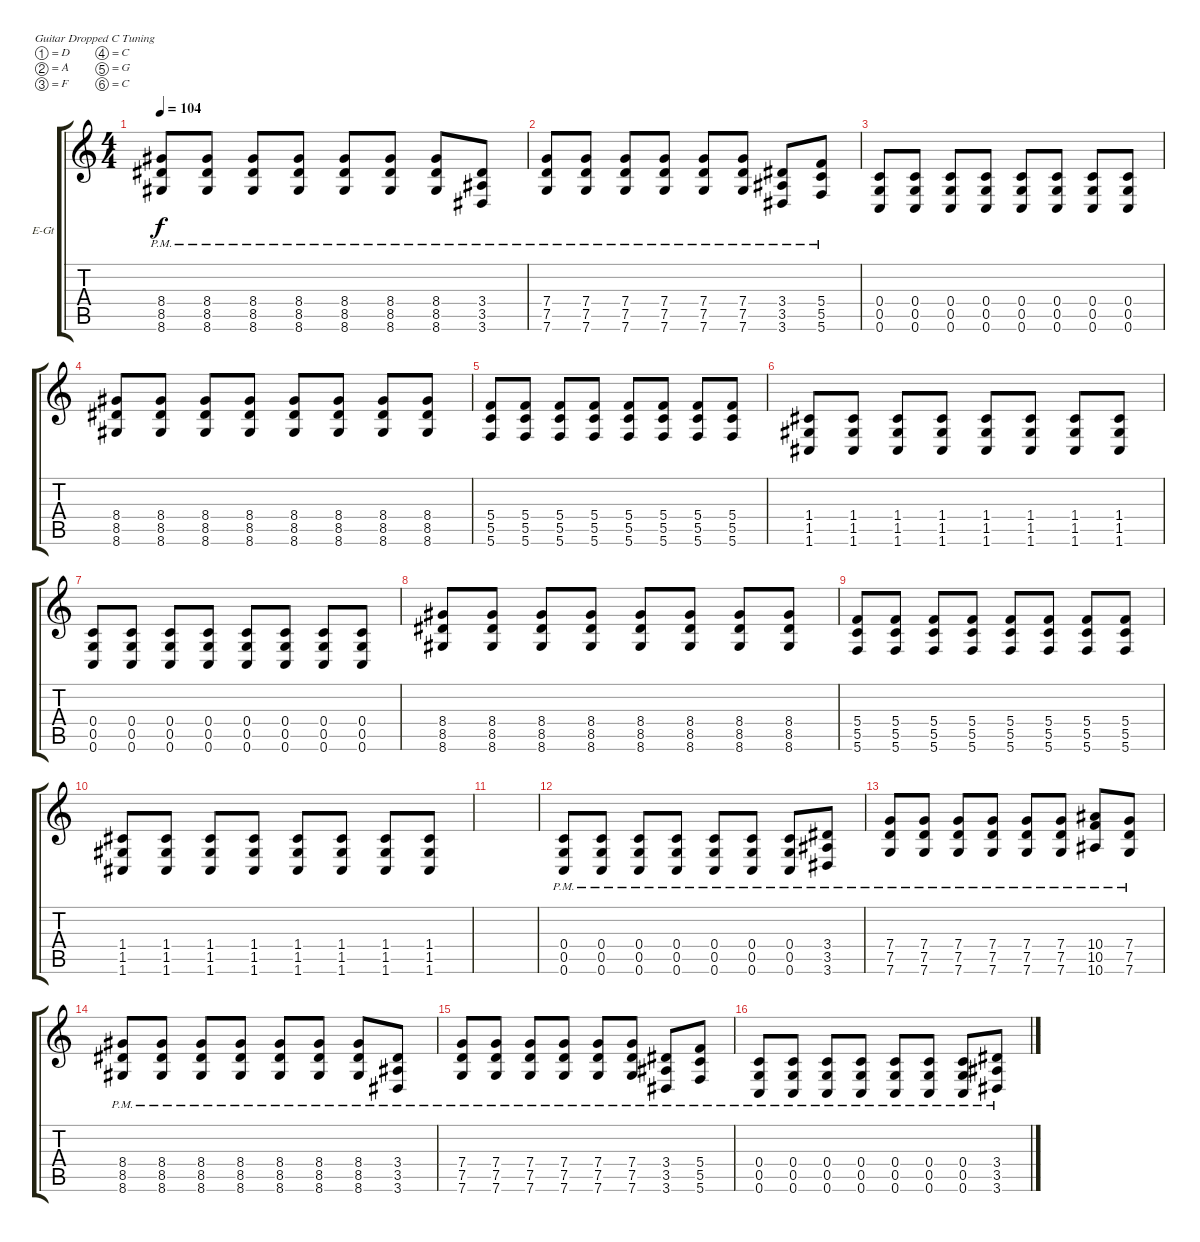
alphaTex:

\defaultSystemsLayout 4
\bracketExtendMode groupsimilarinstruments
\firstSystemTrackNameOrientation horizontal
\otherSystemsTrackNameOrientation horizontal
\track ("Electric Guitar" "E-Gt") {instrument distortionguitar}
\staff {score tabs}
\tuning (D4 A3 F3 C3 G2 C2)
\ts (4 4)
\tempo 104
\clef g2
\scale
0.333333
\ks c
(8.4{pm} 8.5{pm} 8.6{pm}).8{dy f} (8.4{pm} 8.5{pm} 8.6{pm}).8 (8.4{pm} 8.5{pm} 8.6{pm}).8 (8.4{pm} 8.5{pm} 8.6{pm}).8 (8.4{pm} 8.5{pm} 8.6{pm}).8 (8.4{pm} 8.5{pm} 8.6{pm}).8 (8.4{pm} 8.5{pm} 8.6{pm}).8 (3.4{pm} 3.5{pm} 3.6{pm}).8 |
\scale
0.333333 (7.4{pm} 7.5{pm} 7.6{pm}).8 (7.4{pm} 7.5{pm} 7.6{pm}).8 (7.4{pm} 7.5{pm} 7.6{pm}).8 (7.4{pm} 7.5{pm} 7.6{pm}).8 (7.4{pm} 7.5{pm} 7.6{pm}).8 (7.4{pm} 7.5{pm} 7.6{pm}).8 (3.4{pm} 3.5{pm} 3.6{pm}).8 (5.4{pm} 5.5{pm} 5.6{pm}).8 |
\scale
0.333333 (0.4 0.5 0.6).8 (0.4 0.5 0.6).8 (0.4 0.5 0.6).8 (0.4 0.5 0.6).8 (0.4 0.5 0.6).8 (0.4 0.5 0.6).8 (0.4 0.5 0.6).8 (0.4 0.5 0.6).8 |
\scale
0.333333 (8.4 8.5 8.6).8 (8.4 8.5 8.6).8 (8.4 8.5 8.6).8 (8.4 8.5 8.6).8 (8.4 8.5 8.6).8 (8.4 8.5 8.6).8 (8.4 8.5 8.6).8 (8.4 8.5 8.6).8 |
\scale
0.333333 (5.4 5.5 5.6).8 (5.4 5.5 5.6).8 (5.4 5.5 5.6).8 (5.4 5.5 5.6).8 (5.4 5.5 5.6).8 (5.4 5.5 5.6).8 (5.4 5.5 5.6).8 (5.4 5.5 5.6).8 |
\scale
0.333333 (1.4 1.5 1.6).8 (1.4 1.5 1.6).8 (1.4 1.5 1.6).8 (1.4 1.5 1.6).8 (1.4 1.5 1.6).8 (1.4 1.5 1.6).8 (1.4 1.5 1.6).8 (1.4 1.5 1.6).8 |
\scale
0.333333 (0.4 0.5 0.6).8 (0.4 0.5 0.6).8 (0.4 0.5 0.6).8 (0.4 0.5 0.6).8 (0.4 0.5 0.6).8 (0.4 0.5 0.6).8 (0.4 0.5 0.6).8 (0.4 0.5 0.6).8 |
\scale
0.333333 (8.4 8.5 8.6).8 (8.4 8.5 8.6).8 (8.4 8.5 8.6).8 (8.4 8.5 8.6).8 (8.4 8.5 8.6).8 (8.4 8.5 8.6).8 (8.4 8.5 8.6).8 (8.4 8.5 8.6).8 |
\scale
0.333333 (5.4 5.5 5.6).8 (5.4 5.5 5.6).8 (5.4 5.5 5.6).8 (5.4 5.5 5.6).8 (5.4 5.5 5.6).8 (5.4 5.5 5.6).8 (5.4 5.5 5.6).8 (5.4 5.5 5.6).8 |
\scale
0.333333 (1.4 1.5 1.6).8 (1.4 1.5 1.6).8 (1.4 1.5 1.6).8 (1.4 1.5 1.6).8 (1.4 1.5 1.6).8 (1.4 1.5 1.6).8 (1.4 1.5 1.6).8 (1.4 1.5 1.6).8 |
\scale
0.333333 |
\scale
0.333333 (0.4{pm} 0.5{pm} 0.6{pm}).8 (0.4{pm} 0.5{pm} 0.6{pm}).8 (0.4{pm} 0.5{pm} 0.6{pm}).8 (0.4{pm} 0.5{pm} 0.6{pm}).8 (0.4{pm} 0.5{pm} 0.6{pm}).8 (0.4{pm} 0.5{pm} 0.6{pm}).8 (0.4{pm} 0.5{pm} 0.6{pm}).8 (3.4{pm} 3.5{pm} 3.6{pm}).8 |
\scale
0.333333 (7.4{pm} 7.5{pm} 7.6{pm}).8 (7.4{pm} 7.5{pm} 7.6{pm}).8 (7.4{pm} 7.5{pm} 7.6{pm}).8 (7.4{pm} 7.5{pm} 7.6{pm}).8 (7.4{pm} 7.5{pm} 7.6{pm}).8 (7.4{pm} 7.5{pm} 7.6{pm}).8 (10.4{pm} 10.5{pm} 10.6{pm}).8 (7.4{pm} 7.5{pm} 7.6{pm}).8 |
\scale
0.333333 (8.4{pm} 8.5{pm} 8.6{pm}).8 (8.4{pm} 8.5{pm} 8.6{pm}).8 (8.4{pm} 8.5{pm} 8.6{pm}).8 (8.4{pm} 8.5{pm} 8.6{pm}).8 (8.4{pm} 8.5{pm} 8.6{pm}).8 (8.4{pm} 8.5{pm} 8.6{pm}).8 (8.4{pm} 8.5{pm} 8.6{pm}).8 (3.4{pm} 3.5{pm} 3.6{pm}).8 |
\scale
0.333333 (7.4{pm} 7.5{pm} 7.6{pm}).8 (7.4{pm} 7.5{pm} 7.6{pm}).8 (7.4{pm} 7.5{pm} 7.6{pm}).8 (7.4{pm} 7.5{pm} 7.6{pm}).8 (7.4{pm} 7.5{pm} 7.6{pm}).8 (7.4{pm} 7.5{pm} 7.6{pm}).8 (3.4{pm} 3.5{pm} 3.6{pm}).8 (5.4{pm} 5.5{pm} 5.6{pm}).8 |
\scale
0.333333 (0.4{pm} 0.5{pm} 0.6{pm}).8 (0.4{pm} 0.5{pm} 0.6{pm}).8 (0.4{pm} 0.5{pm} 0.6{pm}).8 (0.4{pm} 0.5{pm} 0.6{pm}).8 (0.4{pm} 0.5{pm} 0.6{pm}).8 (0.4{pm} 0.5{pm} 0.6{pm}).8 (0.4{pm} 0.5{pm} 0.6{pm}).8 (3.4{pm} 3.5{pm} 3.6{pm}).8
